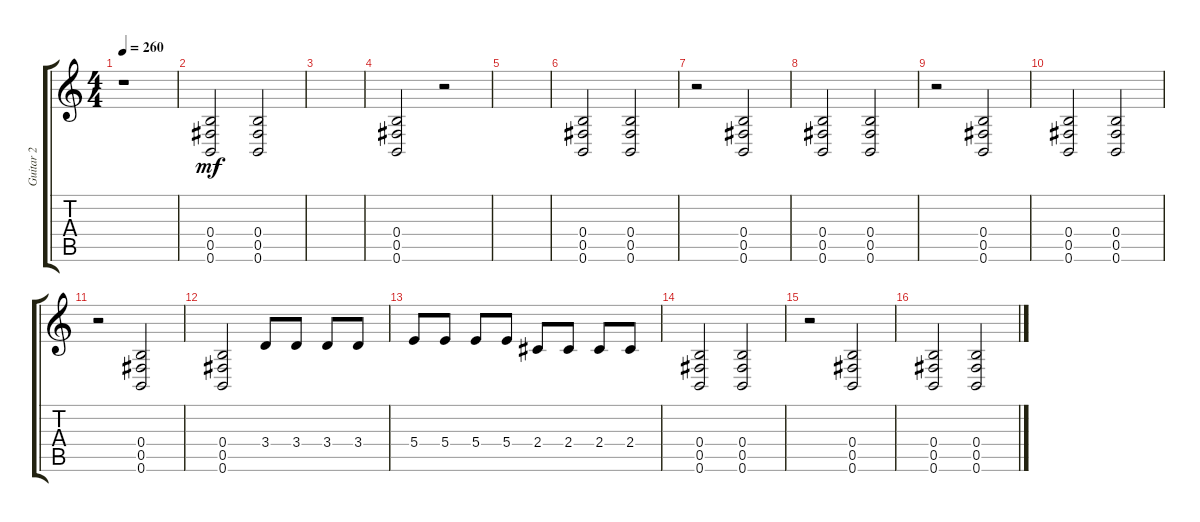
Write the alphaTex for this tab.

\track ("Guitar 2" "Guitar 2") {instrument distortionguitar}
\staff {score tabs}
\tuning (Db4 Ab3 E3 B2 Gb2 B1) {hide}
\ts (4 4)
\tempo 260
\clef g2
\ks c
r.1{dy mf} |
(0.4 0.5 0.6).2 (0.4 0.5 0.6).2 |
|
(0.4 0.5 0.6).2 r.2 |
|
(0.4 0.5 0.6).2 (0.4 0.5 0.6).2 |
r.2 (0.4 0.5 0.6).2 |
(0.4 0.5 0.6).2 (0.4 0.5 0.6).2 |
r.2 (0.4 0.5 0.6).2 |
(0.4 0.5 0.6).2 (0.4 0.5 0.6).2 |
r.2 (0.4 0.5 0.6).2 |
(0.4 0.5 0.6).2 3.4.8 3.4.8 3.4.8 3.4.8 |
5.4.8 5.4.8 5.4.8 5.4.8 2.4.8 2.4.8 2.4.8 2.4.8 |
(0.4 0.5 0.6).2 (0.4 0.5 0.6).2 |
r.2 (0.4 0.5 0.6).2 |
(0.4 0.5 0.6).2 (0.4 0.5 0.6).2
